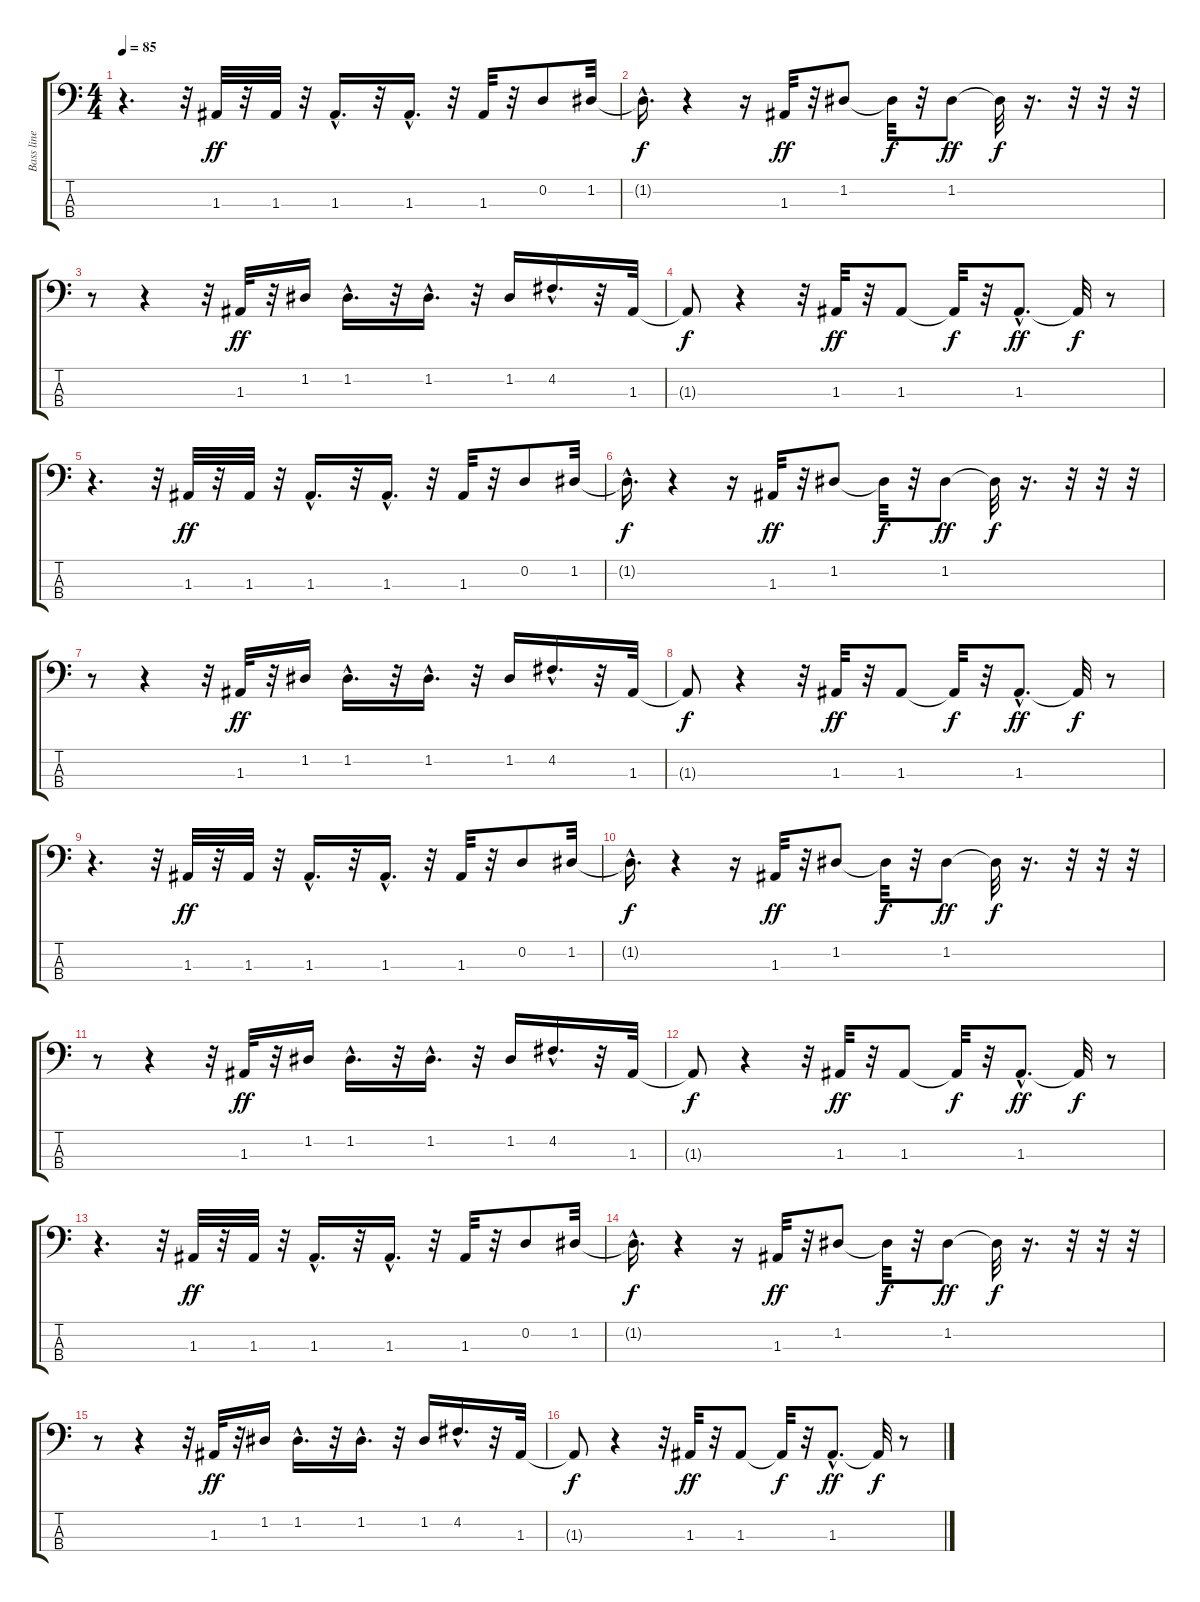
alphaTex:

\track ("Bass line" "Bass line") {instrument fretlessbass}
\staff {score tabs}
\tuning (G2 D2 A1 E1) {hide}
\ts (4 4)
\tempo 85
\clef f4
\ks c
r.4{d dy f} r.32 1.3.32{dy ff} r.32 1.3.32 r.32 1.3{hac}.16{d} r.32 1.3{hac}.16{d} r.32 1.3.32 r.32 0.2.8 1.2.32 |
1.2{hac t}.16{d dy f} r.4 r.16 1.3.32{dy ff} r.32 1.2.8 1.2{t}.32{dy f} r.32 1.2.8{dy ff} 1.2{t}.32{dy f} r.16{d} r.32 r.32 r.32 |
r.8 r.4 r.32 1.3.32{dy ff} r.32 1.2.16 1.2{hac}.16{d} r.32 1.2{hac}.16{d} r.32 1.2.16 4.2{hac}.16{d} r.32 1.3.32 |
1.3{t}.8{dy f} r.4 r.32 1.3.32{dy ff} r.32 1.3.8 1.3{t}.32{dy f} r.32 1.3{hac}.8{d dy ff} 1.3{t}.32{dy f} r.8 |
r.4{d} r.32 1.3.32{dy ff} r.32 1.3.32 r.32 1.3{hac}.16{d} r.32 1.3{hac}.16{d} r.32 1.3.32 r.32 0.2.8 1.2.32 |
1.2{hac t}.16{d dy f} r.4 r.16 1.3.32{dy ff} r.32 1.2.8 1.2{t}.32{dy f} r.32 1.2.8{dy ff} 1.2{t}.32{dy f} r.16{d} r.32 r.32 r.32 |
r.8 r.4 r.32 1.3.32{dy ff} r.32 1.2.16 1.2{hac}.16{d} r.32 1.2{hac}.16{d} r.32 1.2.16 4.2{hac}.16{d} r.32 1.3.32 |
1.3{t}.8{dy f} r.4 r.32 1.3.32{dy ff} r.32 1.3.8 1.3{t}.32{dy f} r.32 1.3{hac}.8{d dy ff} 1.3{t}.32{dy f} r.8 |
r.4{d} r.32 1.3.32{dy ff} r.32 1.3.32 r.32 1.3{hac}.16{d} r.32 1.3{hac}.16{d} r.32 1.3.32 r.32 0.2.8 1.2.32 |
1.2{hac t}.16{d dy f} r.4 r.16 1.3.32{dy ff} r.32 1.2.8 1.2{t}.32{dy f} r.32 1.2.8{dy ff} 1.2{t}.32{dy f} r.16{d} r.32 r.32 r.32 |
r.8 r.4 r.32 1.3.32{dy ff} r.32 1.2.16 1.2{hac}.16{d} r.32 1.2{hac}.16{d} r.32 1.2.16 4.2{hac}.16{d} r.32 1.3.32 |
1.3{t}.8{dy f} r.4 r.32 1.3.32{dy ff} r.32 1.3.8 1.3{t}.32{dy f} r.32 1.3{hac}.8{d dy ff} 1.3{t}.32{dy f} r.8 |
r.4{d} r.32 1.3.32{dy ff} r.32 1.3.32 r.32 1.3{hac}.16{d} r.32 1.3{hac}.16{d} r.32 1.3.32 r.32 0.2.8 1.2.32 |
1.2{hac t}.16{d dy f} r.4 r.16 1.3.32{dy ff} r.32 1.2.8 1.2{t}.32{dy f} r.32 1.2.8{dy ff} 1.2{t}.32{dy f} r.16{d} r.32 r.32 r.32 |
r.8 r.4 r.32 1.3.32{dy ff} r.32 1.2.16 1.2{hac}.16{d} r.32 1.2{hac}.16{d} r.32 1.2.16 4.2{hac}.16{d} r.32 1.3.32 |
1.3{t}.8{dy f} r.4 r.32 1.3.32{dy ff} r.32 1.3.8 1.3{t}.32{dy f} r.32 1.3{hac}.8{d dy ff} 1.3{t}.32{dy f} r.8
